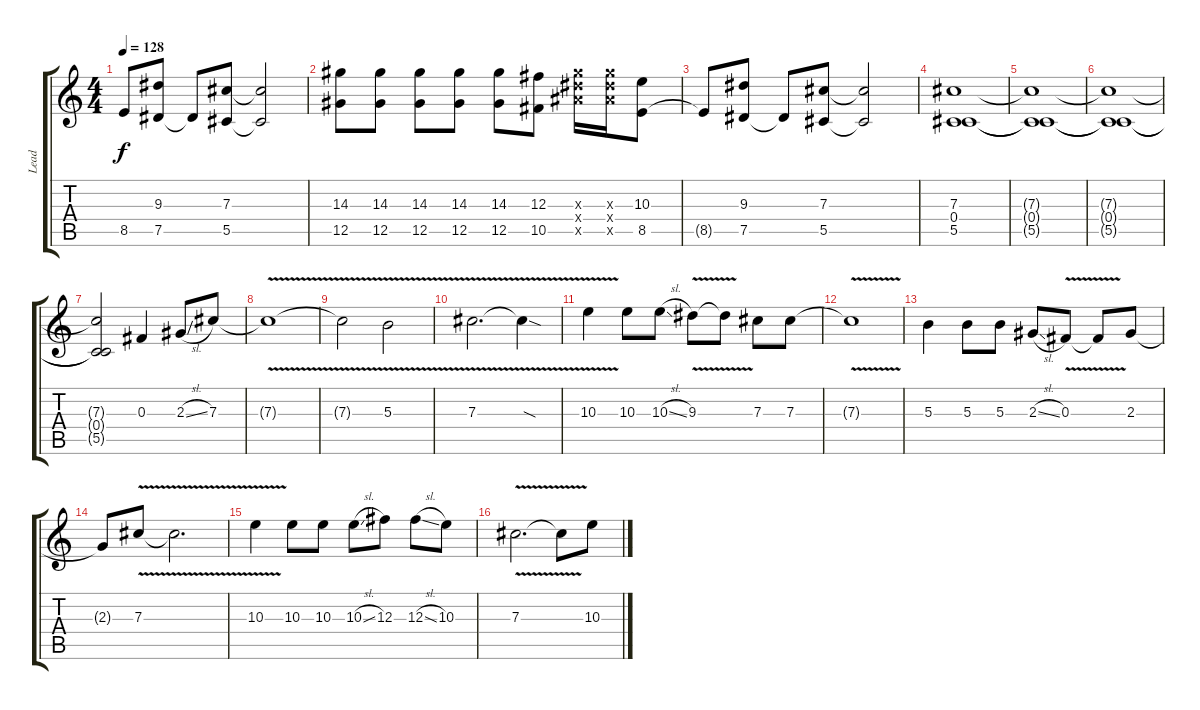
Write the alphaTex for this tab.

\track ("Lead" "Lead") {instrument overdrivenguitar}
\staff {score tabs}
\tuning (Eb4 Bb3 Gb3 Db3 Ab2 Eb2) {hide}
\ts (4 4)
\tempo 128
\clef g2
\ks c
8.5{t}.8{dy f} (9.3 7.5).8 7.5{t}.8 (7.3 5.5).8 (7.3{t} 5.5{t}).2 |
(14.3 12.5).8 (14.3 12.5).8 (14.3 12.5).8 (14.3 12.5).8 (14.3 12.5).8 (12.3 10.5).8 (14.3{x} 14.4{x} 14.5{x}).16 (14.3{x} 14.4{x} 14.5{x}).16 (10.3 8.5).8 |
8.5{t}.8 (9.3 7.5).8 7.5{t}.8 (7.3 5.5).8 (7.3{t} 5.5{t}).2 |
(7.3 0.4 5.5).1 |
(7.3{t} 0.4{t} 5.5{t}).1 |
(7.3{t} 0.4{t} 5.5{t}).1 |
(7.3{t} 0.4{t} 5.5{t}).2 0.3.4 2.3{sl}.8 7.3.8 |
7.3{v t}.1 |
7.3{t}.2 5.3{v}.2 |
7.3{v}.2{d} 7.3{v sod t}.4 |
10.3{v}.4 10.3.8 10.3{sl}.8 9.3{v}.8 9.3{t}.8 7.3.8 7.3.8 |
7.3{v t}.1 |
5.3.4 5.3.8 5.3.8 2.3{sl}.8 0.3{v}.8 0.3{t}.8 2.3.8 |
2.3{t}.8 7.3{v}.8 7.3{v t}.2{d} |
10.3{v}.4 10.3.8 10.3.8 10.3{sl}.8 12.3.8 12.3{sl}.8 10.3.8 |
7.3{v}.2{d} 7.3{t}.8 10.3{sl}.8
